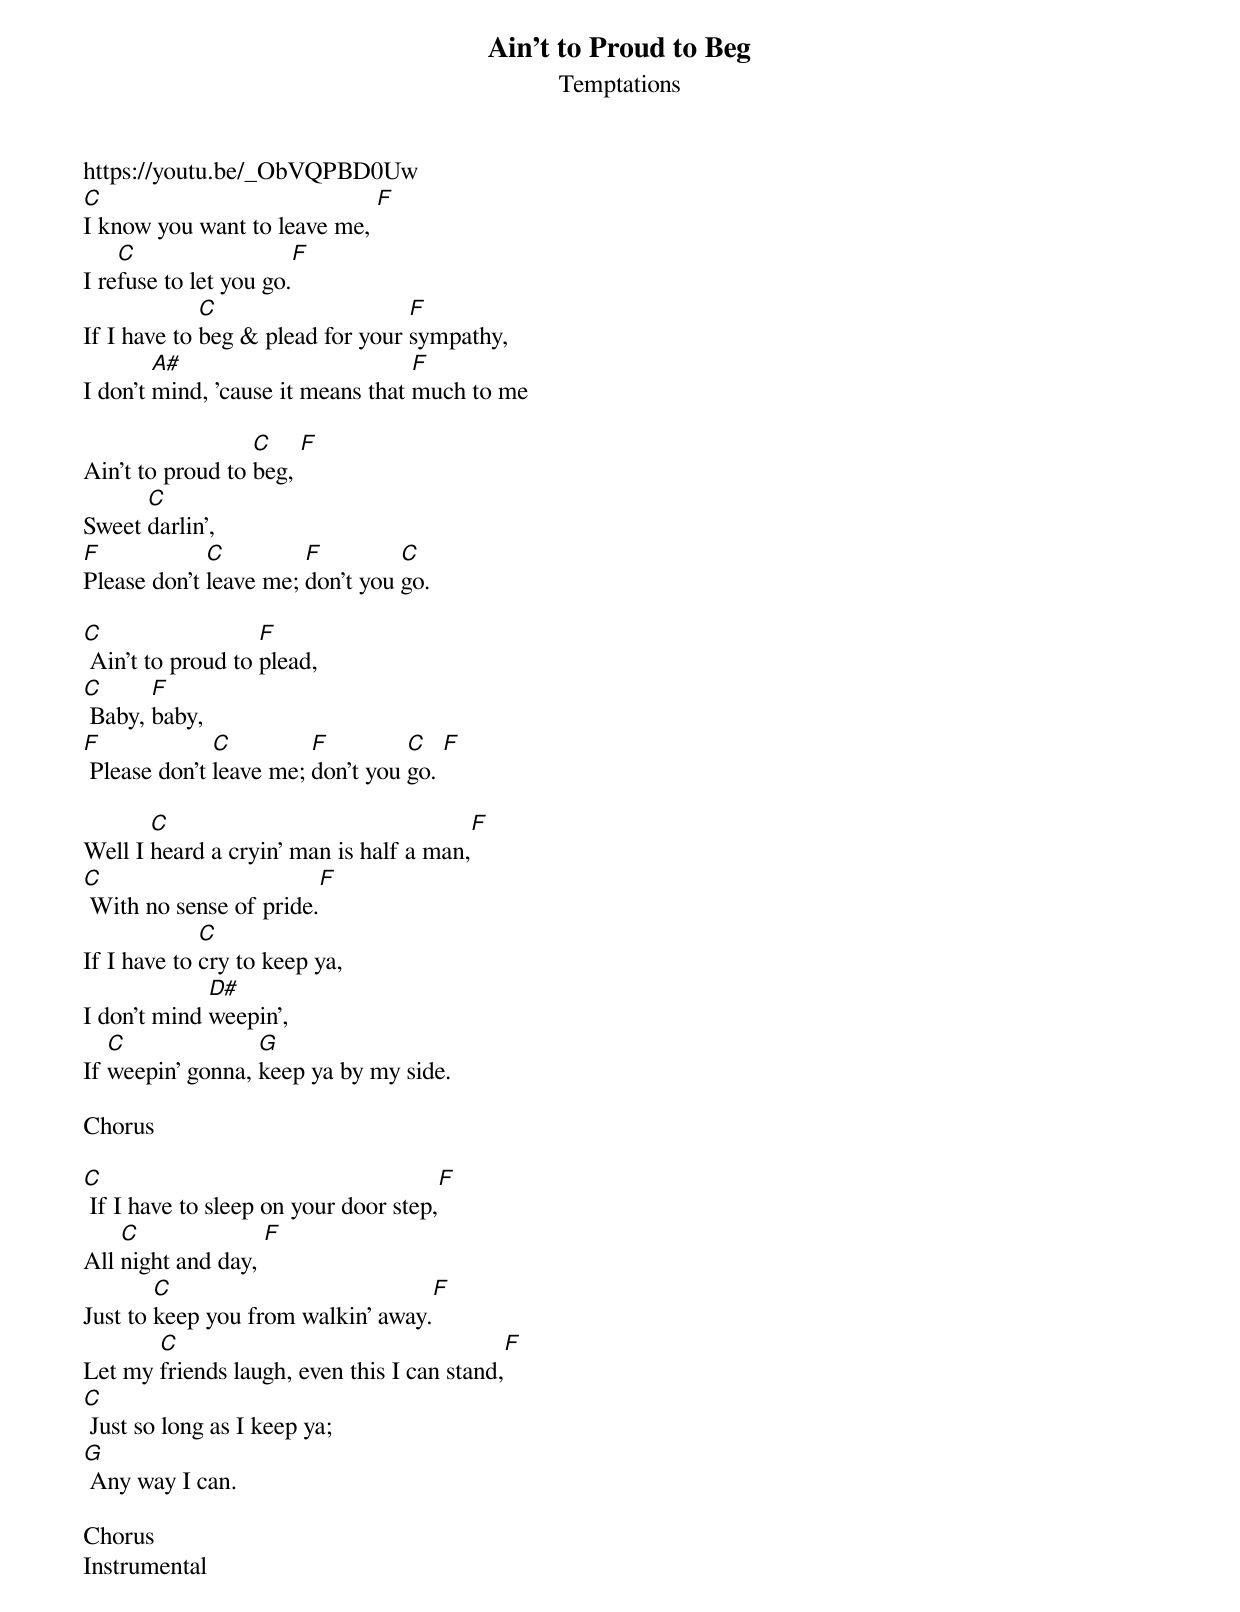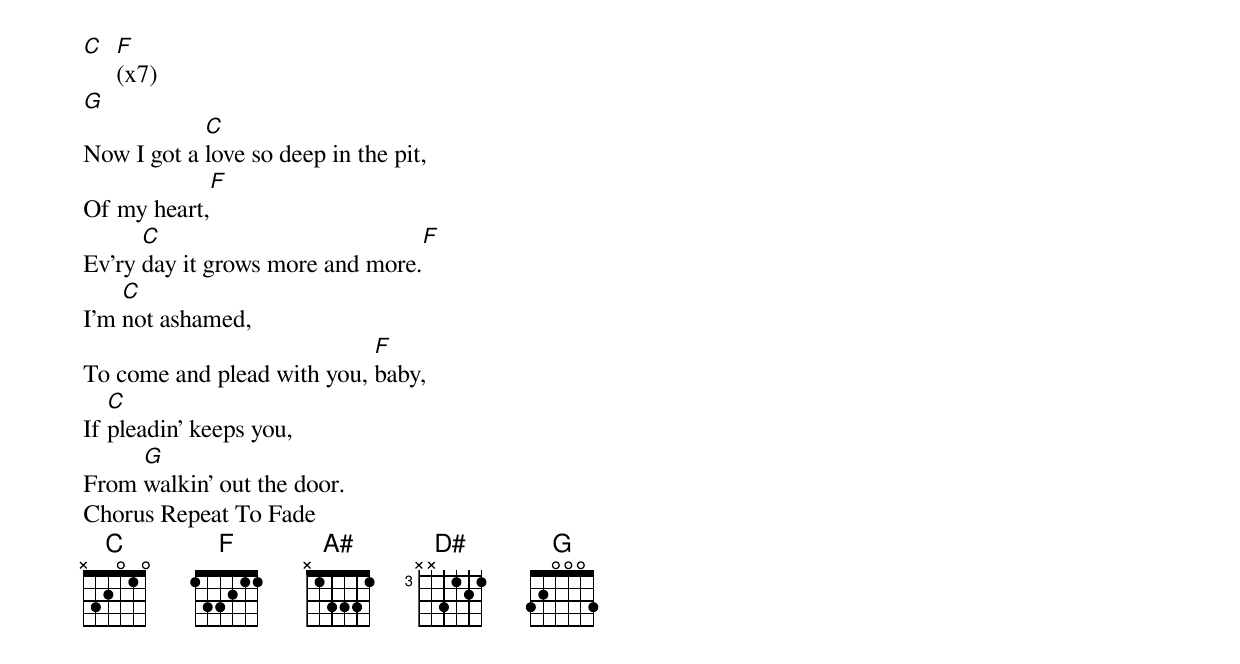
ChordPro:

{title:Ain't to Proud to Beg}
{subtitle:Temptations}

https://youtu.be/_ObVQPBD0Uw
[C]I know you want to leave me, [F]
I re[C]fuse to let you go.[F]
If I have to [C]beg & plead for your [F]sympathy,
I don't [A#]mind, 'cause it means that [F]much to me

Ain't to proud to [C]beg, [F]
Sweet [C]darlin',
[F]Please don't [C]leave me; [F]don't you [C]go.

[C] Ain't to proud to [F]plead,
[C] Baby, [F]baby,
[F] Please don't [C]leave me; [F]don't you [C]go. [F]

Well I [C]heard a cryin' man is half a man,[F]
[C] With no sense of pride.[F]
If I have to [C]cry to keep ya,
I don't mind [D#]weepin',
If [C]weepin' gonna, [G]keep ya by my side.

Chorus

[C] If I have to sleep on your door step,[F]
All [C]night and day, [F]
Just to [C]keep you from walkin' away.[F]
Let my [C]friends laugh, even this I can stand,[F]
[C] Just so long as I keep ya;
[G] Any way I can.

Chorus
Instrumental

[C]  [F](x7)
[G]
Now I got a [C]love so deep in the pit,
Of my heart,[F]
Ev'ry [C]day it grows more and more.[F]
I'm [C]not ashamed,
To come and plead with you, [F]baby,
If [C]pleadin' keeps you,
From [G]walkin' out the door.
Chorus Repeat To Fade
